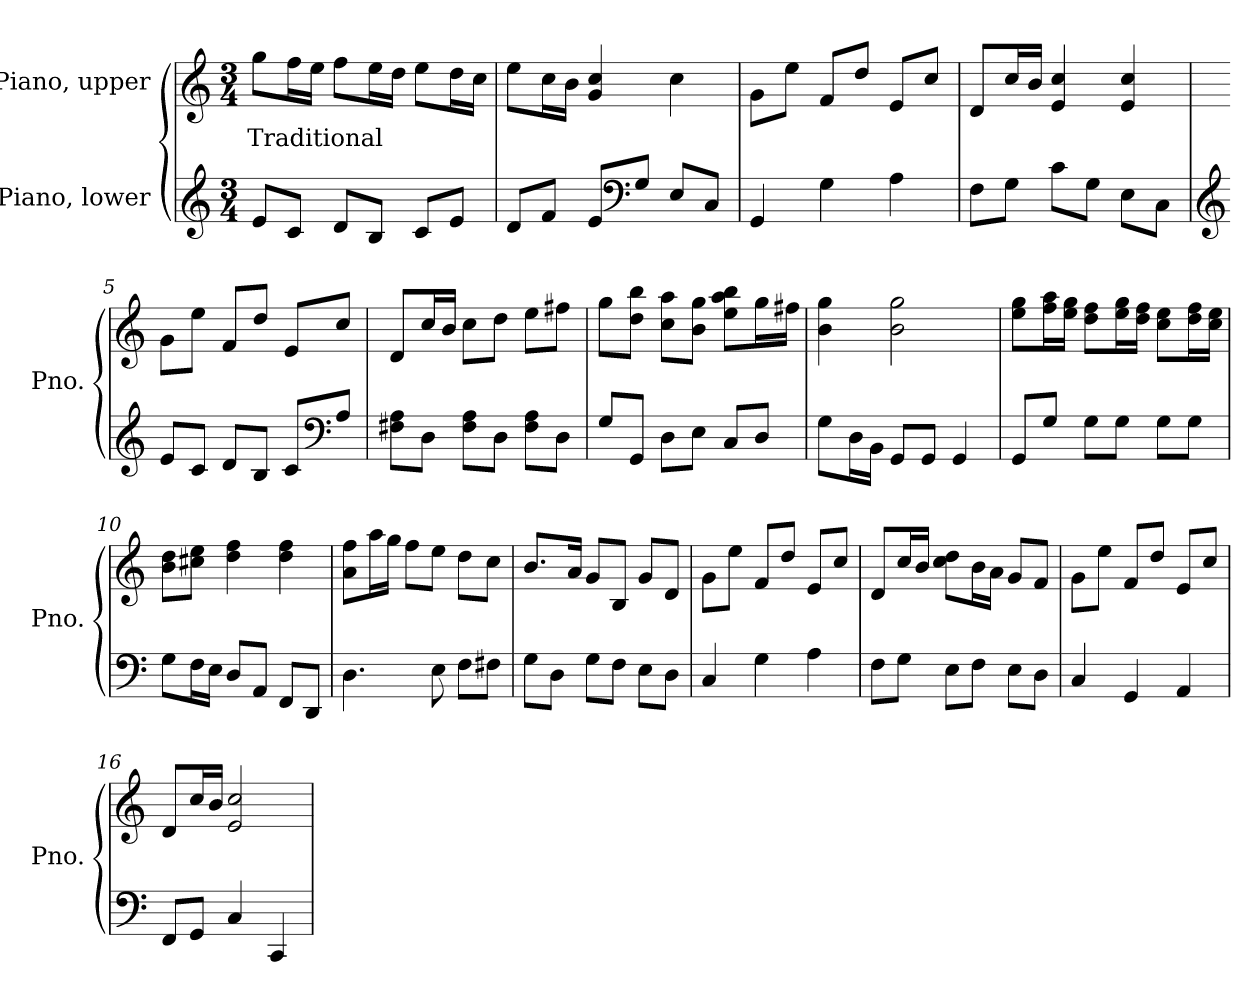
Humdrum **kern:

**kern	**kern	**text
*part2	*part1	*part1
*staff2	*staff1	*staff1
*I"Piano, lower	*I"Piano, upper	*
*I'Pno.	*I'Pno.	*
*clefG2	*clefG2	*
*k[]	*k[]	*
*M3/4	*M3/4	*
*MM100	*MM100	*
=1	=1	=1
!	!	!LO:LY:b
8e/L	8gg\L	Traditional
8c/J	16ff\L	.
.	16ee\JJ	.
8d/L	8ff\L	.
8B/J	16ee\L	.
.	16dd\JJ	.
8c/L	8ee\L	.
8e/J	16dd\L	.
.	16cc\JJ	.
=2	=2	=2
8d/L	8ee\L	.
8f/J	16cc\L	.
.	16b\JJ	.
8e/L	4g/ 4cc/	.
*clefF4	*	*
8G/J	.	.
8E/L	4cc\	.
8C/J	.	.
=3	=3	=3
4GG/	8g\L	.
.	8ee\J	.
4G\	8f/L	.
.	8dd/J	.
4A\	8e/L	.
.	8cc/J	.
=4	=4	=4
8F\L	8d/L	.
8G\J	16cc/L	.
.	16b/JJ	.
8c\L	4e/ 4cc/	.
8G\J	.	.
8E\L	4e/ 4cc/	.
8C\J	.	.
!!LO:LB:g=z
=5	=5	=5
*clefG2	*	*
8e/L	8g\L	.
8c/J	8ee\J	.
8d/L	8f/L	.
8B/J	8dd/J	.
8c/L	8e/L	.
*clefF4	*	*
8A/J	8cc/J	.
=6	=6	=6
8F#X\ 8A\L	8d/L	.
8D\J	16cc/L	.
.	16b/JJ	.
8F#\ 8A\L	8cc\L	.
8D\J	8dd\J	.
8F#\ 8A\L	8ee\L	.
8D\J	8ff#X\J	.
=7	=7	=7
8G/L	8gg\L	.
8GG/J	8dd\ 8bb\J	.
8D\L	8cc\ 8aa\L	.
8E\J	8b\ 8gg\J	.
8C/L	8ee\ 8aa\ 8bb\L	.
8D/J	16gg\L	.
.	16ff#X\JJ	.
=8	=8	=8
8G\L	4b\ 4gg\	.
16D\L	.	.
16BB\JJ	.	.
8GG/L	2b\ 2gg\	.
8GG/J	.	.
4GG/	.	.
=9	=9	=9
8GG/L	8ee\ 8gg\L	.
8G/J	16ff\ 16aa\L	.
.	16ee\ 16gg\JJ	.
8G\L	8dd\ 8ff\L	.
8G\J	16ee\ 16gg\L	.
.	16dd\ 16ff\JJ	.
8G\L	8cc\ 8ee\L	.
8G\J	16dd\ 16ff\L	.
.	16cc\ 16ee\JJ	.
!!LO:LB:g=z
=10	=10	=10
8G\L	8b\ 8dd\L	.
16F\L	8cc#X\ 8ee\J	.
16E\JJ	.	.
8D/L	4dd\ 4ff\	.
8AA/J	.	.
8FF/L	4dd\ 4ff\	.
8DD/J	.	.
=11	=11	=11
4.D\	8a\ 8ff\L	.
.	16aa\L	.
.	16gg\JJ	.
.	8ff\L	.
8E\	8ee\J	.
8F\L	8dd\L	.
8F#X\J	8cc\J	.
=12	=12	=12
8G\L	8.b/L	.
8D\J	.	.
.	16a/Jk	.
8G\L	8g/L	.
8F\J	8B/J	.
8E\L	8g/L	.
8D\J	8d/J	.
=13	=13	=13
4C/	8g\L	.
.	8ee\J	.
4G\	8f/L	.
.	8dd/J	.
4A\	8e/L	.
.	8cc/J	.
=14	=14	=14
8F\L	8d/L	.
8G\J	16cc/L	.
.	16b/JJ	.
8E\L	8cc\ 8dd\L	.
8F\J	16b\L	.
.	16a\JJ	.
8E\L	8g/L	.
8D\J	8f/J	.
!!LO:LB:g=z
=15	=15	=15
4C/	8g\L	.
.	8ee\J	.
4GG/	8f/L	.
.	8dd/J	.
4AA/	8e/L	.
.	8cc/J	.
=16	=16	=16
8FF/L	8d/L	.
8GG/J	16cc/L	.
.	16b/JJ	.
4C/	2e/ 2cc/	.
4CC/	.	.
=	=	=
*-	*-	*-
